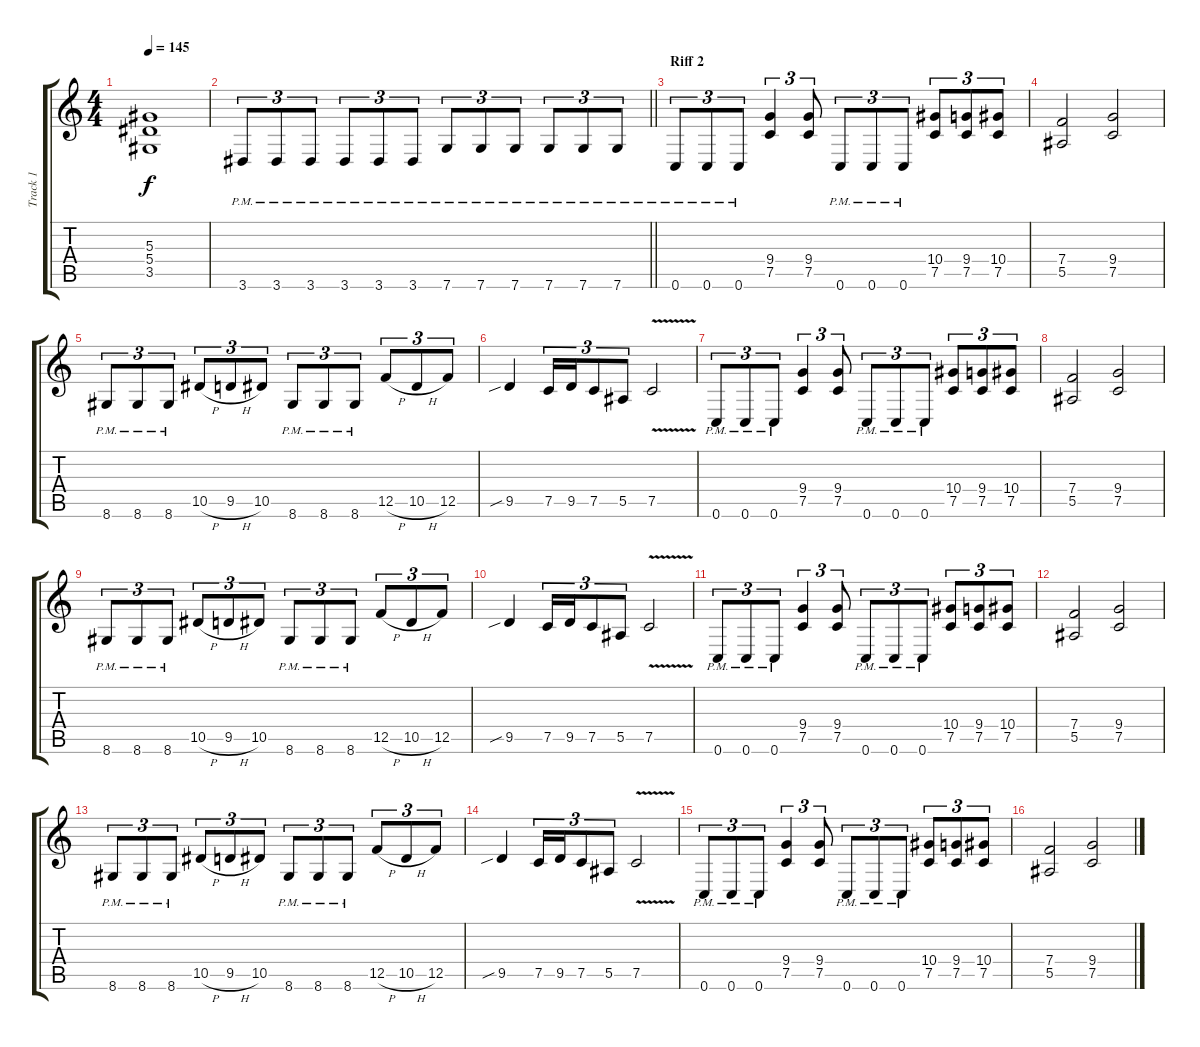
\track ("Track 1" "Track 1") {instrument distortionguitar}
\staff {score tabs}
\tuning (C4 G3 Eb3 Bb2 F2 C2) {hide}
\ts (4 4)
\tempo 145
\clef g2
\ks c
(5.3 5.4 3.5).1{dy f} |
\barLineRight lightlight
3.6{pm}.8{tu (3 2)} 3.6{pm}.8{tu (3 2)} 3.6{pm}.8{tu (3 2)} 3.6{pm}.8{tu (3 2)} 3.6{pm}.8{tu (3 2)} 3.6{pm}.8{tu (3 2)} 7.6{pm}.8{tu (3 2)} 7.6{pm}.8{tu (3 2)} 7.6{pm}.8{tu (3 2)} 7.6{pm}.8{tu (3 2)} 7.6{pm}.8{tu (3 2)} 7.6{pm}.8{tu (3 2)} |
\section ("" "Riff 2")
0.6{pm}.8{tu (3 2) balance 0} 0.6{pm}.8{tu (3 2)} 0.6{pm}.8{tu (3 2)} (9.4 7.5).4{tu (3 2)} (9.4 7.5).8{tu (3 2)} 0.6{pm}.8{tu (3 2)} 0.6{pm}.8{tu (3 2)} 0.6{pm}.8{tu (3 2)} (10.4 7.5).8{tu (3 2)} (9.4 7.5).8{tu (3 2)} (10.4 7.5).8{tu (3 2)} |
(7.4 5.5).2 (9.4 7.5).2 |
8.6{pm}.8{tu (3 2)} 8.6{pm}.8{tu (3 2)} 8.6{pm}.8{tu (3 2)} 10.5{h}.8{tu (3 2)} 9.5{h}.8{tu (3 2)} 10.5.8{tu (3 2)} 8.6{pm}.8{tu (3 2)} 8.6{pm}.8{tu (3 2)} 8.6{pm}.8{tu (3 2)} 12.5{h}.8{tu (3 2)} 10.5{h}.8{tu (3 2)} 12.5.8{tu (3 2)} |
9.5{sib}.4 7.5.16{tu (3 2)} 9.5.16{tu (3 2)} 7.5.8{tu (3 2)} 5.5.8{tu (3 2)} 7.5{v}.2 |
0.6{pm}.8{tu (3 2)} 0.6{pm}.8{tu (3 2)} 0.6{pm}.8{tu (3 2)} (9.4 7.5).4{tu (3 2)} (9.4 7.5).8{tu (3 2)} 0.6{pm}.8{tu (3 2)} 0.6{pm}.8{tu (3 2)} 0.6{pm}.8{tu (3 2)} (10.4 7.5).8{tu (3 2)} (9.4 7.5).8{tu (3 2)} (10.4 7.5).8{tu (3 2)} |
(7.4 5.5).2 (9.4 7.5).2 |
8.6{pm}.8{tu (3 2)} 8.6{pm}.8{tu (3 2)} 8.6{pm}.8{tu (3 2)} 10.5{h}.8{tu (3 2)} 9.5{h}.8{tu (3 2)} 10.5.8{tu (3 2)} 8.6{pm}.8{tu (3 2)} 8.6{pm}.8{tu (3 2)} 8.6{pm}.8{tu (3 2)} 12.5{h}.8{tu (3 2)} 10.5{h}.8{tu (3 2)} 12.5.8{tu (3 2)} |
9.5{sib}.4 7.5.16{tu (3 2)} 9.5.16{tu (3 2)} 7.5.8{tu (3 2)} 5.5.8{tu (3 2)} 7.5{v}.2 |
0.6{pm}.8{tu (3 2)} 0.6{pm}.8{tu (3 2)} 0.6{pm}.8{tu (3 2)} (9.4 7.5).4{tu (3 2)} (9.4 7.5).8{tu (3 2)} 0.6{pm}.8{tu (3 2)} 0.6{pm}.8{tu (3 2)} 0.6{pm}.8{tu (3 2)} (10.4 7.5).8{tu (3 2)} (9.4 7.5).8{tu (3 2)} (10.4 7.5).8{tu (3 2)} |
(7.4 5.5).2 (9.4 7.5).2 |
8.6{pm}.8{tu (3 2)} 8.6{pm}.8{tu (3 2)} 8.6{pm}.8{tu (3 2)} 10.5{h}.8{tu (3 2)} 9.5{h}.8{tu (3 2)} 10.5.8{tu (3 2)} 8.6{pm}.8{tu (3 2)} 8.6{pm}.8{tu (3 2)} 8.6{pm}.8{tu (3 2)} 12.5{h}.8{tu (3 2)} 10.5{h}.8{tu (3 2)} 12.5.8{tu (3 2)} |
9.5{sib}.4 7.5.16{tu (3 2)} 9.5.16{tu (3 2)} 7.5.8{tu (3 2)} 5.5.8{tu (3 2)} 7.5{v}.2 |
0.6{pm}.8{tu (3 2)} 0.6{pm}.8{tu (3 2)} 0.6{pm}.8{tu (3 2)} (9.4 7.5).4{tu (3 2)} (9.4 7.5).8{tu (3 2)} 0.6{pm}.8{tu (3 2)} 0.6{pm}.8{tu (3 2)} 0.6{pm}.8{tu (3 2)} (10.4 7.5).8{tu (3 2)} (9.4 7.5).8{tu (3 2)} (10.4 7.5).8{tu (3 2)} |
(7.4 5.5).2 (9.4 7.5).2
